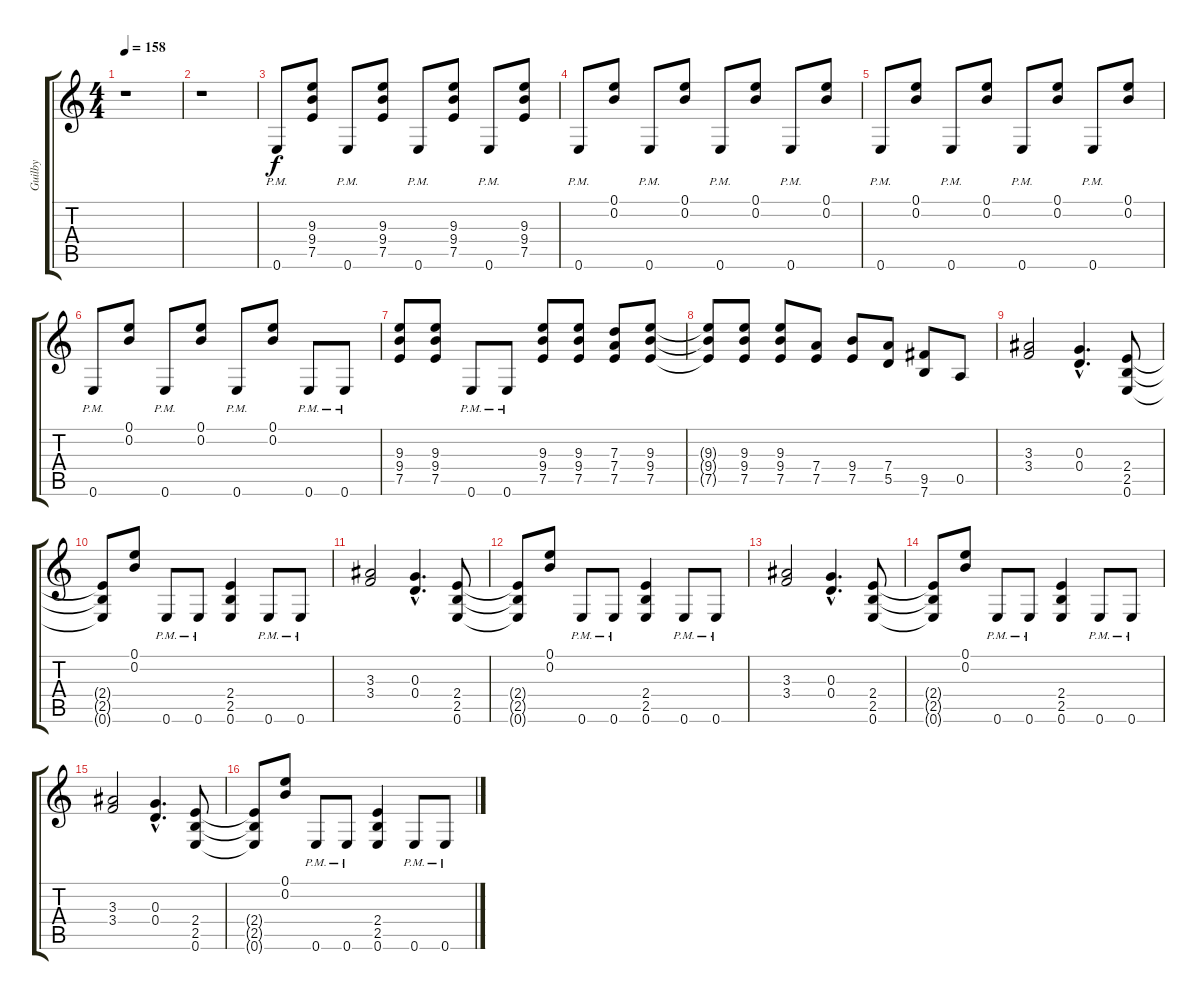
\track ("Guilby" "Guilby") {instrument overdrivenguitar}
\staff {score tabs}
\tuning (E4 B3 G3 D3 A2 E2) {hide}
\ts (4 4)
\tempo 158
\clef g2
\ks c
r.1{dy f instrument overdrivenguitar} |
r.1 |
0.6{pm}.8 (9.3 9.4 7.5).8 0.6{pm}.8 (9.3 9.4 7.5).8 0.6{pm}.8 (9.3 9.4 7.5).8 0.6{pm}.8 (9.3 9.4 7.5).8 |
0.6{pm}.8 (0.1 0.2).8 0.6{pm}.8 (0.1 0.2).8 0.6{pm}.8 (0.1 0.2).8 0.6{pm}.8 (0.1 0.2).8 |
0.6{pm}.8 (0.1 0.2).8 0.6{pm}.8 (0.1 0.2).8 0.6{pm}.8 (0.1 0.2).8 0.6{pm}.8 (0.1 0.2).8 |
0.6{pm}.8 (0.1 0.2).8 0.6{pm}.8 (0.1 0.2).8 0.6{pm}.8 (0.1 0.2).8 0.6{pm}.8 0.6{pm}.8 |
(9.3 9.4 7.5).8 (9.3 9.4 7.5).8 0.6{pm}.8 0.6{pm}.8 (9.3 9.4 7.5).8 (9.3 9.4 7.5).8 (7.3 7.4 7.5).8 (9.3 9.4 7.5).8 |
(9.3{t} 9.4{t} 7.5{t}).8 (9.3 9.4 7.5).8 (9.3 9.4 7.5).8 (7.4 7.5).8 (9.4 7.5).8 (7.4 5.5).8 (9.5 7.6).8 0.5.8 |
(3.3 3.4).2 (0.3{hac} 0.4{hac}).4{d} (2.4 2.5 0.6).8 |
(2.4{t} 2.5{t} 0.6{t}).8 (0.1 0.2).8 0.6{pm}.8 0.6{pm}.8 (2.4 2.5 0.6).4 0.6{pm}.8 0.6{pm}.8 |
(3.3 3.4).2 (0.3{hac} 0.4{hac}).4{d} (2.4 2.5 0.6).8 |
(2.4{t} 2.5{t} 0.6{t}).8 (0.1 0.2).8 0.6{pm}.8 0.6{pm}.8 (2.4 2.5 0.6).4 0.6{pm}.8 0.6{pm}.8 |
(3.3 3.4).2 (0.3{hac} 0.4{hac}).4{d} (2.4 2.5 0.6).8 |
(2.4{t} 2.5{t} 0.6{t}).8 (0.1 0.2).8 0.6{pm}.8 0.6{pm}.8 (2.4 2.5 0.6).4 0.6{pm}.8 0.6{pm}.8 |
(3.3 3.4).2 (0.3{hac} 0.4{hac}).4{d} (2.4 2.5 0.6).8 |
(2.4{t} 2.5{t} 0.6{t}).8 (0.1 0.2).8 0.6{pm}.8 0.6{pm}.8 (2.4 2.5 0.6).4 0.6{pm}.8 0.6{pm}.8
